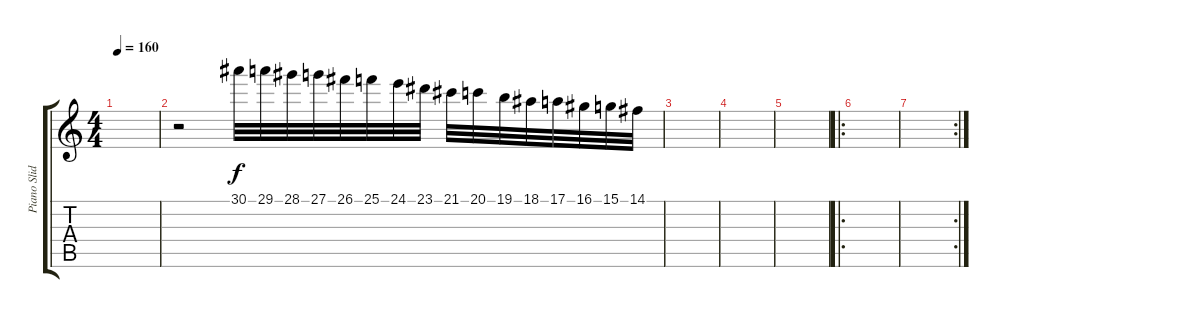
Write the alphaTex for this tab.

\track ("Piano Slide" "Piano Slid") {instrument electricgrandpiano}
\staff {score tabs}
\tuning (E4 B3 G3 D3 A2 E2) {hide}
\ts (4 4)
\tempo 160
\clef g2
\ks c
|
r.2 30.1.32 29.1.32 28.1.32 27.1.32 26.1.32 25.1.32 24.1.32 23.1.32 21.1.32 20.1.32 19.1.32 18.1.32 17.1.32 16.1.32 15.1.32 14.1.32 |
|
|
|
\ro
|
\rc 2
